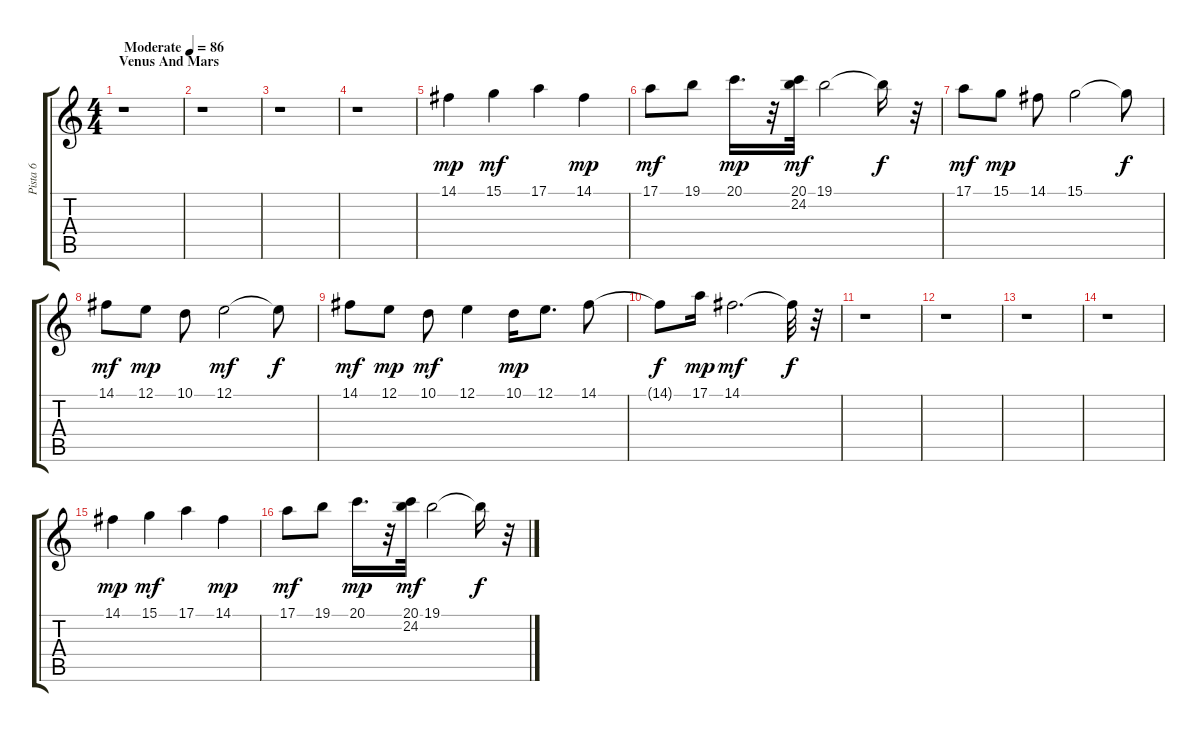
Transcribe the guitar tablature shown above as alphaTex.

\track ("Pista 6" "Pista 6") {instrument panflute}
\staff {score tabs}
\tuning (E4 B3 G3 D3 A2 E2) {hide}
\ts (4 4)
\section ("" "Venus And Mars")
\tempo (86 "Moderate")
\clef g2
\ks c
r.1{dy mp instrument panflute} |
r.1 |
r.1 |
r.1 |
14.1.4 15.1.4{dy mf} 17.1.4 14.1.4{dy mp} |
17.1.8{dy mf} 19.1.8 20.1.16{d dy mp} r.32 (20.1 24.2).32{dy mf} 19.1.2 19.1{t}.16{dy f} r.32 |
17.1.8{dy mf} 15.1.8{dy mp} 14.1.8 15.1.2 15.1{t}.8{dy f} |
14.1.8{dy mf} 12.1.8{dy mp} 10.1.8 12.1.2{dy mf} 12.1{t}.8{dy f} |
14.1.8{dy mf} 12.1.8{dy mp} 10.1.8{dy mf} 12.1.4 10.1.16{dy mp} 12.1.8{d} 14.1.8 |
14.1{t}.8{dy f} 17.1.16{dy mp} 14.1.2{d dy mf} 14.1{t}.32{dy f} r.32 |
r.1 |
r.1 |
r.1 |
r.1 |
14.1.4{dy mp} 15.1.4{dy mf} 17.1.4 14.1.4{dy mp} |
17.1.8{dy mf} 19.1.8 20.1.16{d dy mp} r.32 (20.1 24.2).32{dy mf} 19.1.2 19.1{t}.16{dy f} r.32
